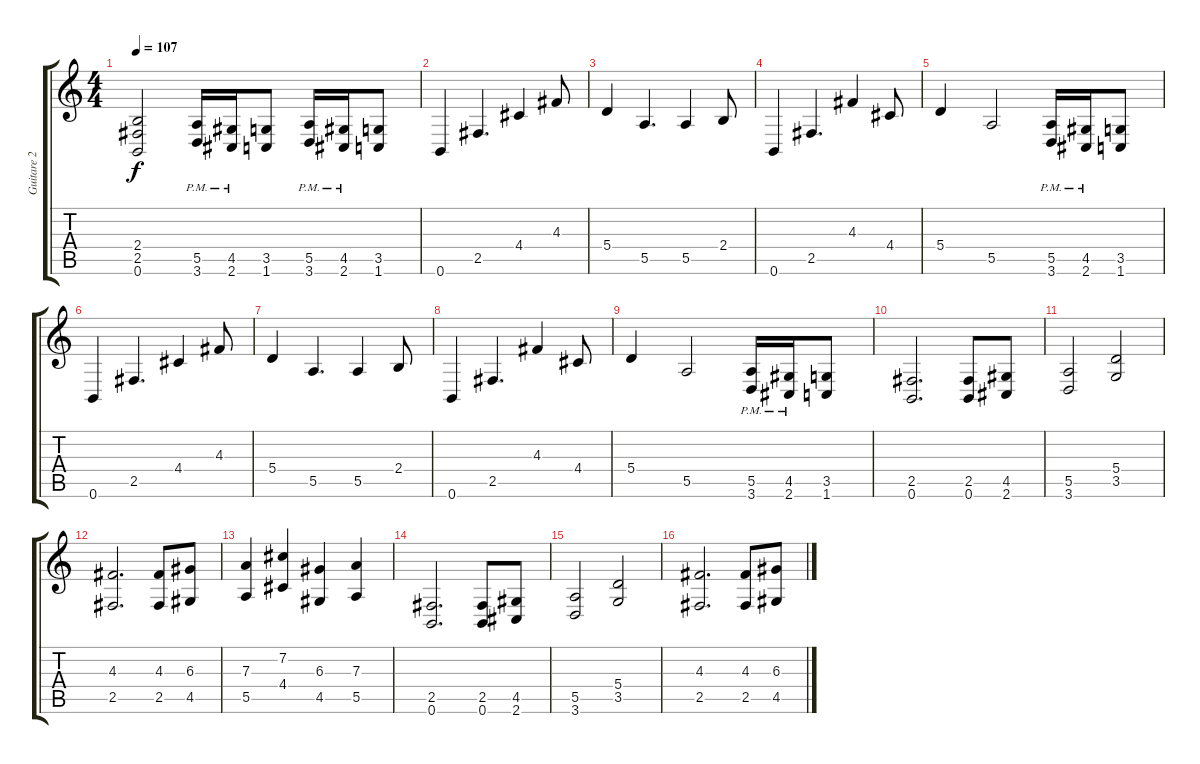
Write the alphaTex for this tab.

\track ("Guitare 2" "Guitare 2") {instrument distortionguitar}
\staff {score tabs}
\tuning (B3 Gb3 D3 A2 E2 B1) {hide}
\ts (4 4)
\tempo 107
\clef g2
\ks c
(2.4{t} 2.5{t} 0.6{t}).2{dy f} (5.5{pm} 3.6{pm}).16 (4.5{pm} 2.6{pm}).16 (3.5 1.6).8 (5.5{pm} 3.6{pm}).16 (4.5{pm} 2.6{pm}).16 (3.5 1.6).8 |
0.6.4 2.5.4{d} 4.4.4 4.3.8 |
5.4.4 5.5.4{d} 5.5.4 2.4.8 |
0.6.4 2.5.4{d} 4.3.4 4.4.8 |
5.4.4 5.5.2 (5.5{pm} 3.6{pm}).16 (4.5{pm} 2.6{pm}).16 (3.5 1.6).8 |
0.6.4 2.5.4{d} 4.4.4 4.3.8 |
5.4.4 5.5.4{d} 5.5.4 2.4.8 |
0.6.4 2.5.4{d} 4.3.4 4.4.8 |
5.4.4 5.5.2 (5.5{pm} 3.6{pm}).16 (4.5{pm} 2.6{pm}).16 (3.5 1.6).8 |
(2.5 0.6).2{d} (2.5 0.6).8 (4.5 2.6).8 |
(5.5 3.6).2 (5.4 3.5).2 |
(4.3 2.5).2{d} (4.3 2.5).8 (6.3 4.5).8 |
(7.3 5.5).4 (7.2 4.4).4 (6.3 4.5).4 (7.3 5.5).4 |
(2.5 0.6).2{d} (2.5 0.6).8 (4.5 2.6).8 |
(5.5 3.6).2 (5.4 3.5).2 |
(4.3 2.5).2{d} (4.3 2.5).8 (6.3 4.5).8
